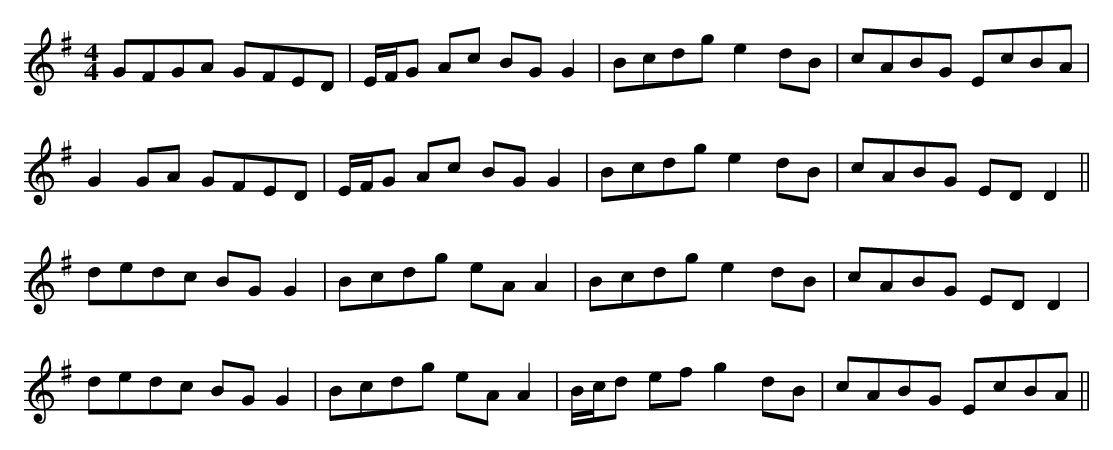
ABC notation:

X:1
M:4/4
K:G
GFGA GFED|E/F/G Ac BGG2|Bcdg e2dB|cABG EcBA|
G2GA GFED|E/F/G Ac BGG2|Bcdg e2dB|cABG EDD2||
dedc BGG2|Bcdg eAA2|Bcdg e2dB|cABG EDD2|
dedc BGG2|Bcdg eAA2|B/c/d ef g2dB|cABG EcBA||
